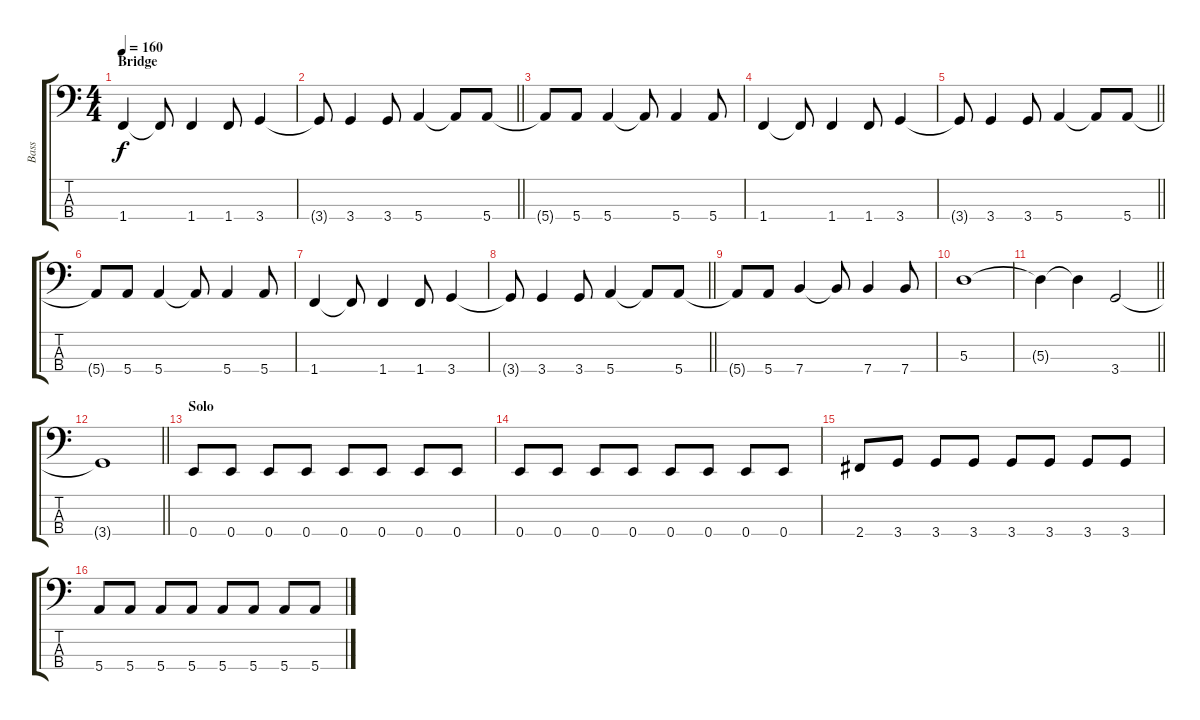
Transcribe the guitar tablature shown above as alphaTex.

\track ("Bass" "Bass") {instrument electricbassfinger}
\staff {score tabs}
\tuning (G2 D2 A1 E1) {hide}
\ts (4 4)
\section ("" "Bridge")
\tempo 160
\clef f4
\ks c
1.4.4{dy f} 1.4{t}.8 1.4.4 1.4.8 3.4.4 |
\barLineRight lightlight
3.4{t}.8 3.4.4 3.4.8 5.4.4 5.4{t}.8 5.4.8 |
5.4{t}.8 5.4.8 5.4.4 5.4{t}.8 5.4.4 5.4.8 |
1.4.4 1.4{t}.8 1.4.4 1.4.8 3.4.4 |
\barLineRight lightlight
3.4{t}.8 3.4.4 3.4.8 5.4.4 5.4{t}.8 5.4.8 |
5.4{t}.8 5.4.8 5.4.4 5.4{t}.8 5.4.4 5.4.8 |
1.4.4 1.4{t}.8 1.4.4 1.4.8 3.4.4 |
\barLineRight lightlight
3.4{t}.8 3.4.4 3.4.8 5.4.4 5.4{t}.8 5.4.8 |
5.4{t}.8 5.4.8 7.4.4 7.4{t}.8 7.4.4 7.4.8 |
5.3.1 |
\barLineRight lightlight
5.3{t}.4 5.3{t}.4 3.4.2 |
\barLineRight lightlight
3.4{t}.1 |
\section ("" "Solo")
0.4.8 0.4.8 0.4.8 0.4.8 0.4.8 0.4.8 0.4.8 0.4.8 |
0.4.8 0.4.8 0.4.8 0.4.8 0.4.8 0.4.8 0.4.8 0.4.8 |
2.4.8 3.4.8 3.4.8 3.4.8 3.4.8 3.4.8 3.4.8 3.4.8 |
5.4.8 5.4.8 5.4.8 5.4.8 5.4.8 5.4.8 5.4.8 5.4.8
